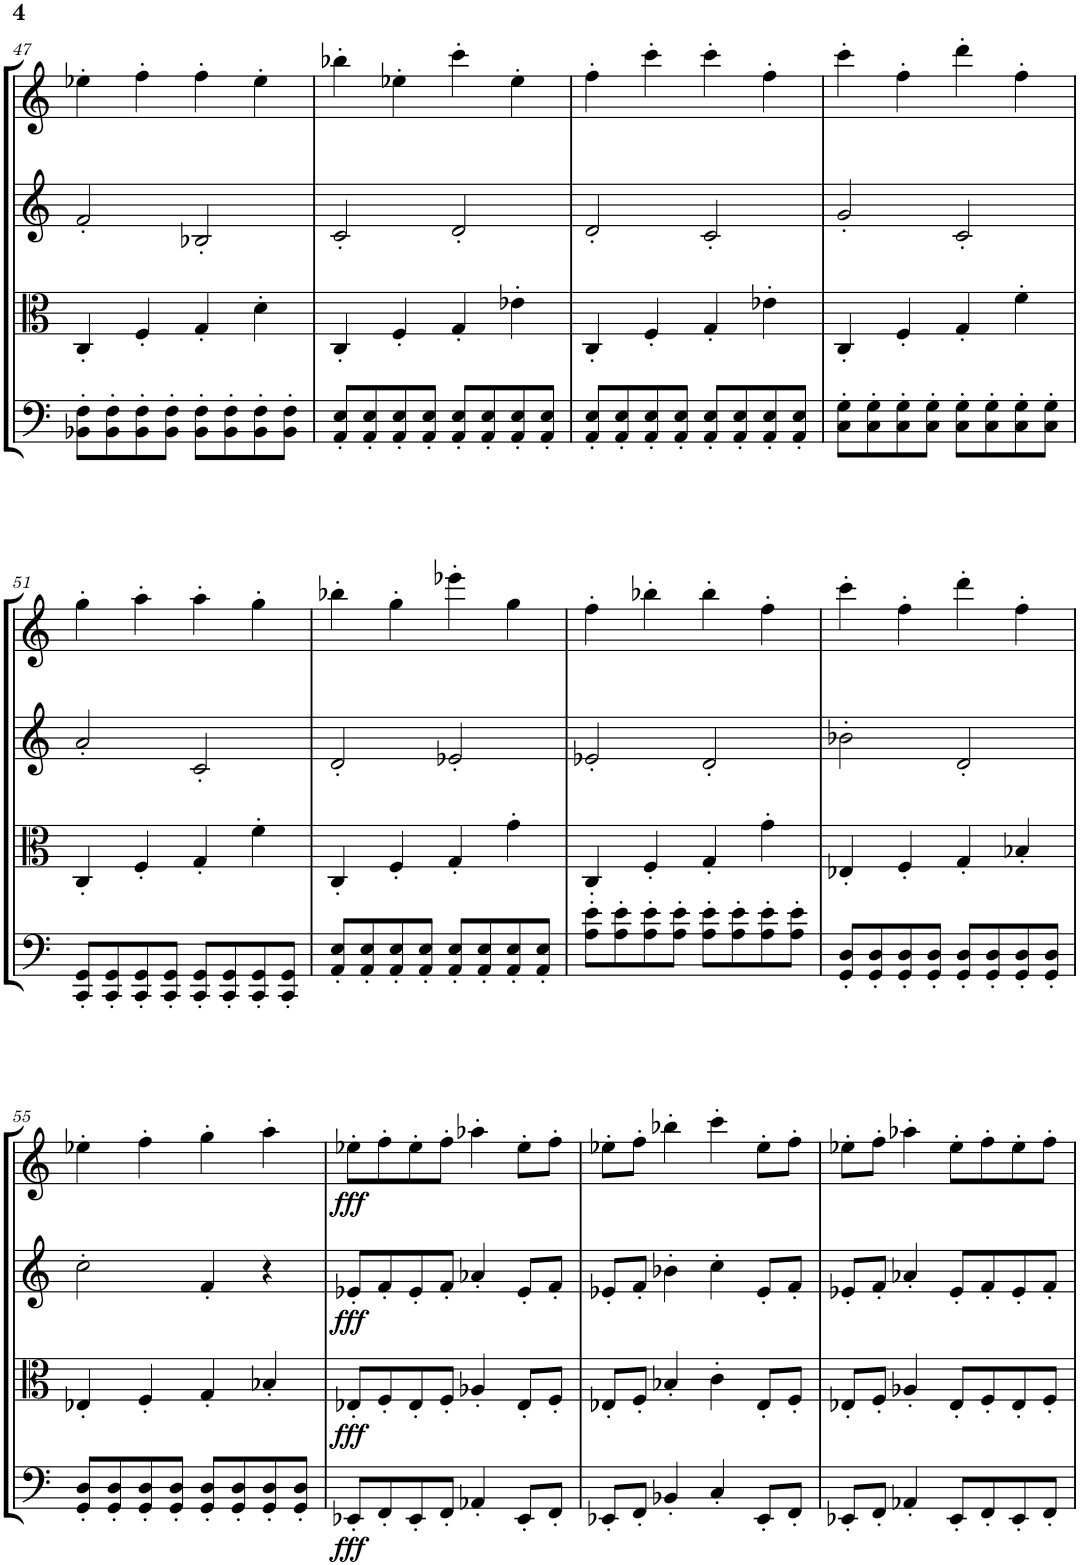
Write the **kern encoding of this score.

**kern	**dynam	**kern	**dynam	**kern	**dynam	**kern	**dynam
*part4	*part4	*part3	*part3	*part2	*part2	*part1	*part1
*staff4	*staff4	*staff3	*staff3	*staff2	*staff2	*staff1	*staff1
*I"Violoncello	*	*I"Viola	*	*I"Violin II	*	*I"Violin I	*
*I'Vc	*	*I'Vla	*	*I'Vln	*	*I'Vln	*
!!LO:PB:g=z
*clefF4	*	*clefC3	*	*clefG2	*	*clefG2	*
*k[]	*	*k[]	*	*k[]	*	*k[]	*
*M4/4	*	*M4/4	*	*M4/4	*	*M4/4	*
=47	=47	=47	=47	=47	=47	=47	=47
8BB-X\' 8F\'L	.	4C'/	.	2f'/	.	4ee-X'\	.
8BB-\' 8F\'	.	.	.	.	.	.	.
8BB-\' 8F\'	.	4F'/	.	.	.	4ff'\	.
8BB-\' 8F\'J	.	.	.	.	.	.	.
8BB-\' 8F\'L	.	4G'/	.	2B-X'/	.	4ff'\	.
8BB-\' 8F\'	.	.	.	.	.	.	.
8BB-\' 8F\'	.	4d'\	.	.	.	4ee-'\	.
8BB-\' 8F\'J	.	.	.	.	.	.	.
=48	=48	=48	=48	=48	=48	=48	=48
8AA/' 8E/'L	.	4C'/	.	2c'/	.	4bb-X'\	.
8AA/' 8E/'	.	.	.	.	.	.	.
8AA/' 8E/'	.	4F'/	.	.	.	4ee-X'\	.
8AA/' 8E/'J	.	.	.	.	.	.	.
8AA/' 8E/'L	.	4G'/	.	2d'/	.	4ccc'\	.
8AA/' 8E/'	.	.	.	.	.	.	.
8AA/' 8E/'	.	4e-X'\	.	.	.	4ee-'\	.
8AA/' 8E/'J	.	.	.	.	.	.	.
=49	=49	=49	=49	=49	=49	=49	=49
8AA/' 8E/'L	.	4C'/	.	2d'/	.	4ff'\	.
8AA/' 8E/'	.	.	.	.	.	.	.
8AA/' 8E/'	.	4F'/	.	.	.	4ccc'\	.
8AA/' 8E/'J	.	.	.	.	.	.	.
8AA/' 8E/'L	.	4G'/	.	2c'/	.	4ccc'\	.
8AA/' 8E/'	.	.	.	.	.	.	.
8AA/' 8E/'	.	4e-X'\	.	.	.	4ff'\	.
8AA/' 8E/'J	.	.	.	.	.	.	.
=50	=50	=50	=50	=50	=50	=50	=50
8C\' 8G\'L	.	4C'/	.	2g'/	.	4ccc'\	.
8C\' 8G\'	.	.	.	.	.	.	.
8C\' 8G\'	.	4F'/	.	.	.	4ff'\	.
8C\' 8G\'J	.	.	.	.	.	.	.
8C\' 8G\'L	.	4G'/	.	2c'/	.	4ddd'\	.
8C\' 8G\'	.	.	.	.	.	.	.
8C\' 8G\'	.	4f'\	.	.	.	4ff'\	.
8C\' 8G\'J	.	.	.	.	.	.	.
!!LO:LB:g=z
=51	=51	=51	=51	=51	=51	=51	=51
8CC/' 8GG/'L	.	4C'/	.	2a'/	.	4gg'\	.
8CC/' 8GG/'	.	.	.	.	.	.	.
8CC/' 8GG/'	.	4F'/	.	.	.	4aa'\	.
8CC/' 8GG/'J	.	.	.	.	.	.	.
8CC/' 8GG/'L	.	4G'/	.	2c'/	.	4aa'\	.
8CC/' 8GG/'	.	.	.	.	.	.	.
8CC/' 8GG/'	.	4f'\	.	.	.	4gg'\	.
8CC/' 8GG/'J	.	.	.	.	.	.	.
=52	=52	=52	=52	=52	=52	=52	=52
8AA/' 8E/'L	.	4C'/	.	2d'/	.	4bb-X'\	.
8AA/' 8E/'	.	.	.	.	.	.	.
8AA/' 8E/'	.	4F'/	.	.	.	4gg'\	.
8AA/' 8E/'J	.	.	.	.	.	.	.
8AA/' 8E/'L	.	4G'/	.	2e-X'/	.	4eee-X'\	.
8AA/' 8E/'	.	.	.	.	.	.	.
8AA/' 8E/'	.	4g'\	.	.	.	4gg\	.
8AA/' 8E/'J	.	.	.	.	.	.	.
=53	=53	=53	=53	=53	=53	=53	=53
8A\' 8e\'L	.	4C'/	.	2e-X'/	.	4ff'\	.
8A\' 8e\'	.	.	.	.	.	.	.
8A\' 8e\'	.	4F'/	.	.	.	4bb-X'\	.
8A\' 8e\'J	.	.	.	.	.	.	.
8A\' 8e\'L	.	4G'/	.	2d'/	.	4bb-'\	.
8A\' 8e\'	.	.	.	.	.	.	.
8A\' 8e\'	.	4g'\	.	.	.	4ff'\	.
8A\' 8e\'J	.	.	.	.	.	.	.
=54	=54	=54	=54	=54	=54	=54	=54
8GG/' 8D/'L	.	4E-X'/	.	2b-X'\	.	4ccc'\	.
8GG/' 8D/'	.	.	.	.	.	.	.
8GG/' 8D/'	.	4F'/	.	.	.	4ff'\	.
8GG/' 8D/'J	.	.	.	.	.	.	.
8GG/' 8D/'L	.	4G'/	.	2d'/	.	4ddd'\	.
8GG/' 8D/'	.	.	.	.	.	.	.
8GG/' 8D/'	.	4B-X'/	.	.	.	4ff'\	.
8GG/' 8D/'J	.	.	.	.	.	.	.
!!LO:LB:g=z
=55	=55	=55	=55	=55	=55	=55	=55
8GG/' 8D/'L	.	4E-X'/	.	2cc'\	.	4ee-X'\	.
8GG/' 8D/'	.	.	.	.	.	.	.
8GG/' 8D/'	.	4F'/	.	.	.	4ff'\	.
8GG/' 8D/'J	.	.	.	.	.	.	.
8GG/' 8D/'L	.	4G'/	.	4f'/	.	4gg'\	.
8GG/' 8D/'	.	.	.	.	.	.	.
8GG/' 8D/'	.	4B-X'/	.	4r	.	4aa'\	.
8GG/' 8D/'J	.	.	.	.	.	.	.
=56	=56	=56	=56	=56	=56	=56	=56
!	!LO:DY:b	!	!LO:DY:b	!	!LO:DY:b	!	!LO:DY:b
8EE-X'/L	fff	8E-X'/L	fff	8e-X'/L	fff	8ee-X'\L	fff
8FF'/	.	8F'/	.	8f'/	.	8ff'\	.
8EE-'/	.	8E-'/	.	8e-'/	.	8ee-'\	.
8FF'/J	.	8F'/J	.	8f'/J	.	8ff'\J	.
4AA-X'/	.	4A-X'/	.	4a-X'/	.	4aa-X'\	.
8EE-'/L	.	8E-'/L	.	8e-'/L	.	8ee-'\L	.
8FF'/J	.	8F'/J	.	8f'/J	.	8ff'\J	.
=57	=57	=57	=57	=57	=57	=57	=57
8EE-X'/L	.	8E-X'/L	.	8e-X'/L	.	8ee-X'\L	.
8FF'/J	.	8F'/J	.	8f'/J	.	8ff'\J	.
4BB-X'/	.	4B-X'/	.	4b-X'\	.	4bb-X'\	.
4C'/	.	4c'\	.	4cc'\	.	4ccc'\	.
8EE-'/L	.	8E-'/L	.	8e-'/L	.	8ee-'\L	.
8FF'/J	.	8F'/J	.	8f'/J	.	8ff'\J	.
=58	=58	=58	=58	=58	=58	=58	=58
8EE-X'/L	.	8E-X'/L	.	8e-X'/L	.	8ee-X'\L	.
8FF'/J	.	8F'/J	.	8f'/J	.	8ff'\J	.
4AA-X'/	.	4A-X'/	.	4a-X'/	.	4aa-X'\	.
8EE-'/L	.	8E-'/L	.	8e-'/L	.	8ee-'\L	.
8FF'/	.	8F'/	.	8f'/	.	8ff'\	.
8EE-'/	.	8E-'/	.	8e-'/	.	8ee-'\	.
8FF'/J	.	8F'/J	.	8f'/J	.	8ff'\J	.
=	=	=	=	=	=	=	=
*-	*-	*-	*-	*-	*-	*-	*-
